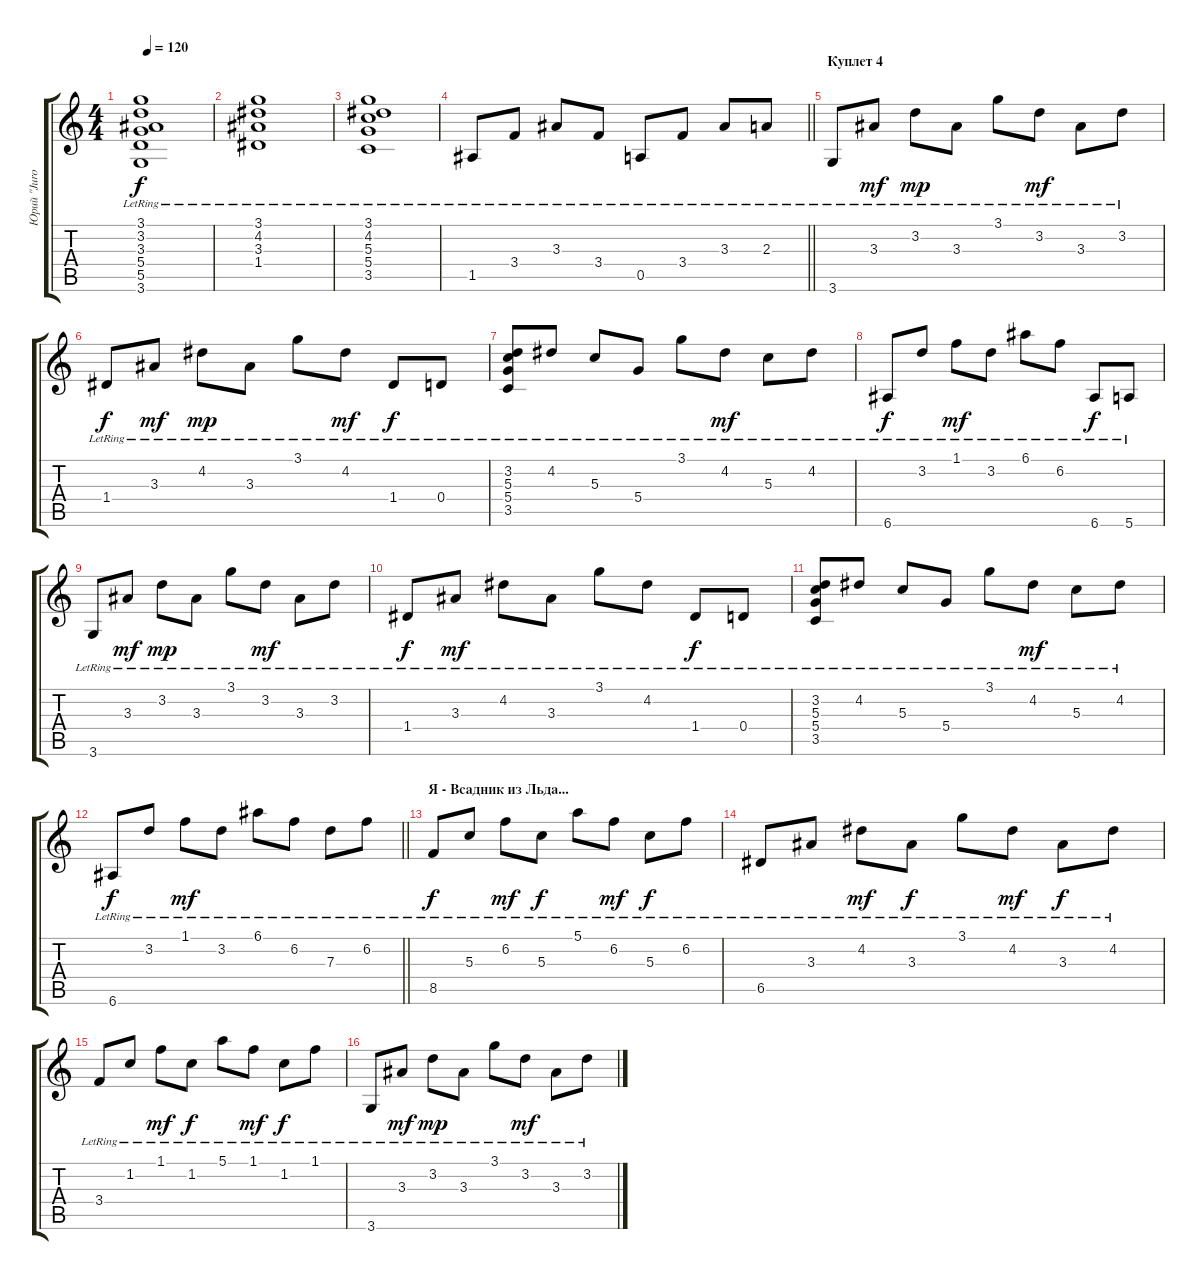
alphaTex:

\track ("Юрий \"Juron\" Мелисов       (Гитара)" "Юрий \"Juro") {instrument acousticguitarsteel}
\staff {score tabs}
\tuning (E4 B3 G3 D3 A2 E2) {hide}
\ts (4 4)
\tempo 120
\clef g2
\ks c
(3.1{lr} 3.2{lr} 3.3{lr} 5.4{lr} 5.5{lr} 3.6{lr}).1{dy f} |
(3.1{lr} 4.2{lr} 3.3{lr} 1.4{lr}).1 |
(3.1{lr} 4.2{lr} 5.3{lr} 5.4{lr} 3.5{lr}).1 |
\barLineRight lightlight
1.5{lr}.8 3.4{lr}.8 3.3{lr}.8 3.4{lr}.8 0.5{lr}.8 3.4{lr}.8 3.3{lr}.8 2.3{lr}.8 |
\section ("" "Куплет 4")
3.6{lr}.8 3.3{lr}.8{dy mf} 3.2{lr}.8{dy mp} 3.3{lr}.8 3.1{lr}.8 3.2{lr}.8{dy mf} 3.3{lr}.8 3.2{lr}.8 |
1.4{lr}.8{dy f} 3.3{lr}.8{dy mf} 4.2{lr}.8{dy mp} 3.3{lr}.8 3.1{lr}.8 4.2{lr}.8{dy mf} 1.4{lr}.8{dy f} 0.4{lr}.8 |
(3.2{lr} 5.3{lr} 5.4{lr} 3.5{lr}).8 4.2{lr}.8 5.3{lr}.8 5.4{lr}.8 3.1{lr}.8 4.2{lr}.8{dy mf} 5.3{lr}.8 4.2{lr}.8 |
6.6{lr}.8{dy f} 3.2{lr}.8 1.1{lr}.8{dy mf} 3.2{lr}.8 6.1{lr}.8 6.2{lr}.8 6.6{lr}.8{dy f} 5.6{lr}.8 |
3.6{lr}.8 3.3{lr}.8{dy mf} 3.2{lr}.8{dy mp} 3.3{lr}.8 3.1{lr}.8 3.2{lr}.8{dy mf} 3.3{lr}.8 3.2{lr}.8 |
1.4{lr}.8{dy f} 3.3{lr}.8{dy mf} 4.2{lr}.8 3.3{lr}.8 3.1{lr}.8 4.2{lr}.8 1.4{lr}.8{dy f} 0.4{lr}.8 |
(3.2{lr} 5.3{lr} 5.4{lr} 3.5{lr}).8 4.2{lr}.8 5.3{lr}.8 5.4{lr}.8 3.1{lr}.8 4.2{lr}.8{dy mf} 5.3{lr}.8 4.2{lr}.8 |
\barLineRight lightlight
6.6{lr}.8{dy f} 3.2{lr}.8 1.1{lr}.8{dy mf} 3.2{lr}.8 6.1{lr}.8 6.2{lr}.8 7.3{lr}.8 6.2{lr}.8 |
\section ("" "Я - Всадник из Льда...")
8.5{lr}.8{dy f} 5.3{lr}.8 6.2{lr}.8{dy mf} 5.3{lr}.8{dy f} 5.1{lr}.8 6.2{lr}.8{dy mf} 5.3{lr}.8{dy f} 6.2{lr}.8 |
6.5{lr}.8 3.3{lr}.8 4.2{lr}.8{dy mf} 3.3{lr}.8{dy f} 3.1{lr}.8 4.2{lr}.8{dy mf} 3.3{lr}.8{dy f} 4.2{lr}.8 |
3.4{lr}.8 1.2{lr}.8 1.1{lr}.8{dy mf} 1.2{lr}.8{dy f} 5.1{lr}.8 1.1{lr}.8{dy mf} 1.2{lr}.8{dy f} 1.1{lr}.8 |
3.6{lr}.8 3.3{lr}.8{dy mf} 3.2{lr}.8{dy mp} 3.3{lr}.8 3.1{lr}.8 3.2{lr}.8{dy mf} 3.3{lr}.8 3.2{lr}.8
